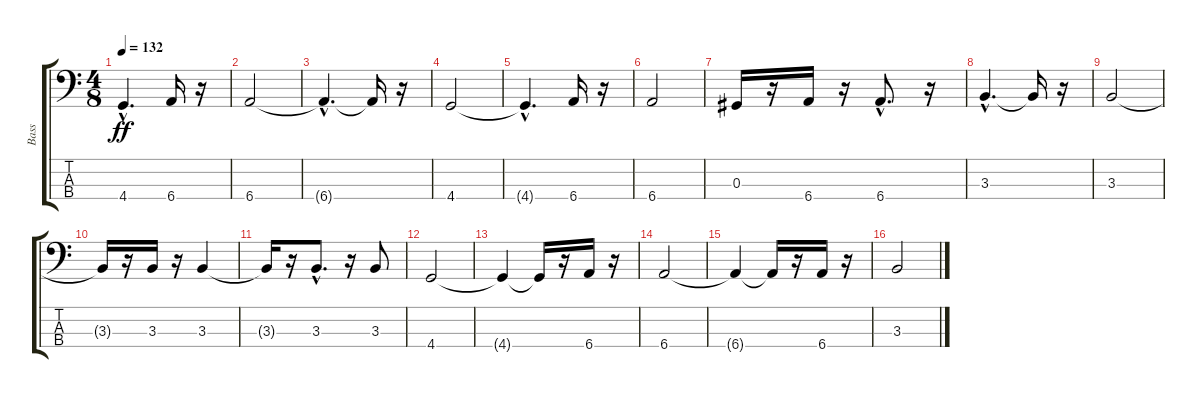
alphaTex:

\track ("Bass" "Bass") {instrument electricbassfinger}
\staff {score tabs}
\tuning (Gb2 Db2 Ab1 Eb1) {hide}
\ts (4 8)
\tempo 132
\clef f4
\ks c
4.4{hac t}.4{d dy ff} 6.4.16 r.16 |
6.4.2 |
6.4{hac t}.4{d} 6.4{t}.16 r.16 |
4.4.2 |
4.4{hac t}.4{d} 6.4.16 r.16 |
6.4.2 |
0.3.16 r.16 6.4.16 r.16 6.4{hac}.8{d} r.16 |
3.3{hac}.4{d} 3.3{t}.16 r.16 |
3.3.2 |
3.3{t}.16 r.16 3.3.16 r.16 3.3.4 |
3.3{t}.16 r.16 3.3{hac}.8{d} r.16 3.3.8 |
4.4.2 |
4.4{t}.4 4.4{t}.16 r.16 6.4.16 r.16 |
6.4.2 |
6.4{t}.4 6.4{t}.16 r.16 6.4.16 r.16 |
3.3.2
